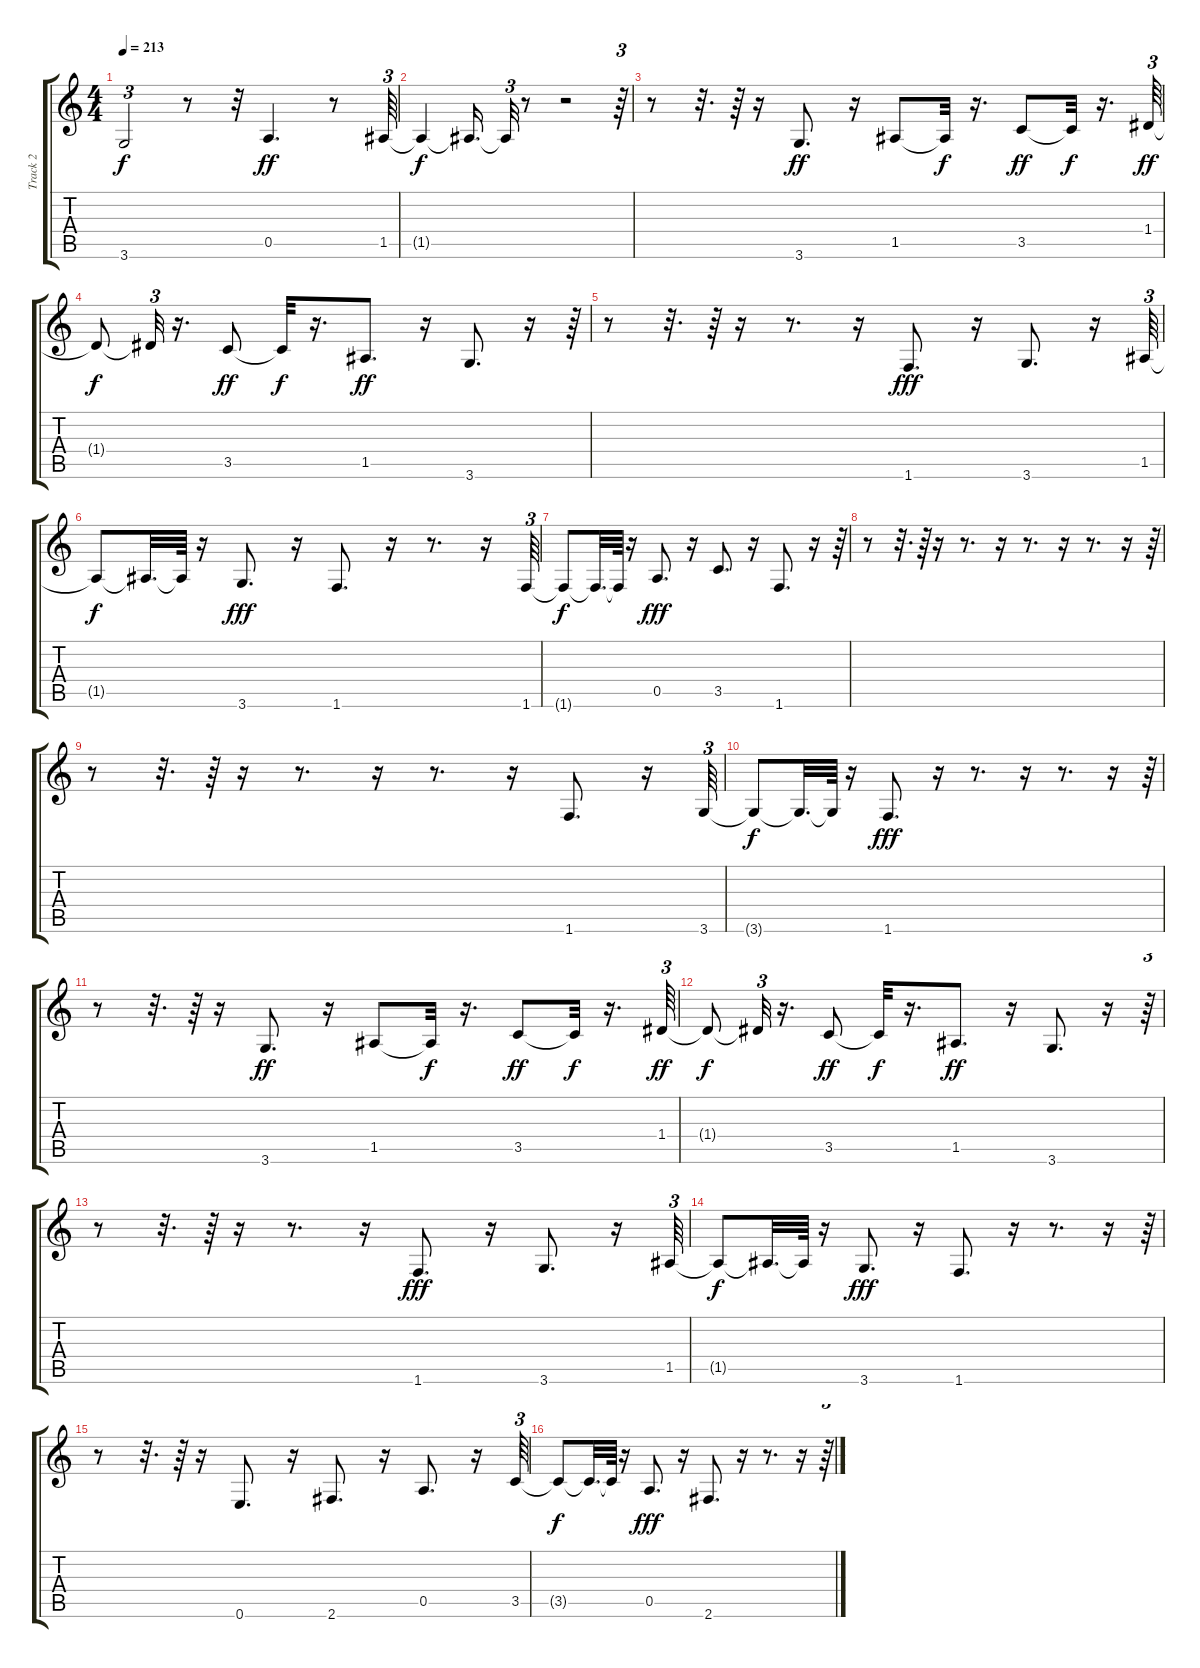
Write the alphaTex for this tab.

\track ("Track 2" "Track 2") {instrument electricbassfinger}
\staff {score tabs}
\tuning (E4 B3 G3 D3 A2 E2) {hide}
\ts (4 4)
\tempo 213
\clef g2
\ks c
3.6{t}.2{tu (3 2) dy f} r.8 r.32 0.5.4{d dy ff} r.8 1.5.64{tu (3 2)} |
1.5{t}.4{dy f} 1.5{t}.16{d} 1.5{t}.32{tu (3 2)} r.8 r.2 r.64{tu (3 2)} |
r.8 r.32{d} r.64 r.16 3.6.8{d dy ff} r.16 1.5.8 1.5{t}.32{dy f} r.16{d} 3.5.8{dy ff} 3.5{t}.32{dy f} r.16{d} 1.4.64{tu (3 2) dy ff} |
1.4{t}.8{dy f} 1.4{t}.32{tu (3 2)} r.16{d} 3.5.8{dy ff} 3.5{t}.32{dy f} r.16{d} 1.5.8{d dy ff} r.16 3.6.8{d} r.16 r.64{tu (3 2)} |
r.8 r.32{d} r.64 r.16 r.8{d} r.16 1.6.8{d dy fff} r.16 3.6.8{d} r.16 1.5.64{tu (3 2)} |
1.5{t}.8{dy f} 1.5{t}.32{d} 1.5{t}.64 r.16 3.6.8{d dy fff} r.16 1.6.8{d} r.16 r.8{d} r.16 1.6.64{tu (3 2)} |
1.6{t}.8{dy f} 1.6{t}.32{d} 1.6{t}.64 r.16 0.5.8{d dy fff} r.16 3.5.8{d} r.16 1.6.8{d} r.16 r.64{tu (3 2)} |
r.8 r.32{d} r.64 r.16 r.8{d} r.16 r.8{d} r.16 r.8{d} r.16 r.64{tu (3 2)} |
r.8 r.32{d} r.64 r.16 r.8{d} r.16 r.8{d} r.16 1.6.8{d} r.16 3.6.64{tu (3 2)} |
3.6{t}.8{dy f} 3.6{t}.32{d} 3.6{t}.64 r.16 1.6.8{d dy fff} r.16 r.8{d} r.16 r.8{d} r.16 r.64{tu (3 2)} |
r.8 r.32{d} r.64 r.16 3.6.8{d dy ff} r.16 1.5.8 1.5{t}.32{dy f} r.16{d} 3.5.8{dy ff} 3.5{t}.32{dy f} r.16{d} 1.4.64{tu (3 2) dy ff} |
1.4{t}.8{dy f} 1.4{t}.32{tu (3 2)} r.16{d} 3.5.8{dy ff} 3.5{t}.32{dy f} r.16{d} 1.5.8{d dy ff} r.16 3.6.8{d} r.16 r.64{tu (3 2)} |
r.8 r.32{d} r.64 r.16 r.8{d} r.16 1.6.8{d dy fff} r.16 3.6.8{d} r.16 1.5.64{tu (3 2)} |
1.5{t}.8{dy f} 1.5{t}.32{d} 1.5{t}.64 r.16 3.6.8{d dy fff} r.16 1.6.8{d} r.16 r.8{d} r.16 r.64{tu (3 2)} |
r.8 r.32{d} r.64 r.16 0.6.8{d} r.16 2.6.8{d} r.16 0.5.8{d} r.16 3.5.64{tu (3 2)} |
3.5{t}.8{dy f} 3.5{t}.32{d} 3.5{t}.64 r.16 0.5.8{d dy fff} r.16 2.6.8{d} r.16 r.8{d} r.16 r.64{tu (3 2)}
